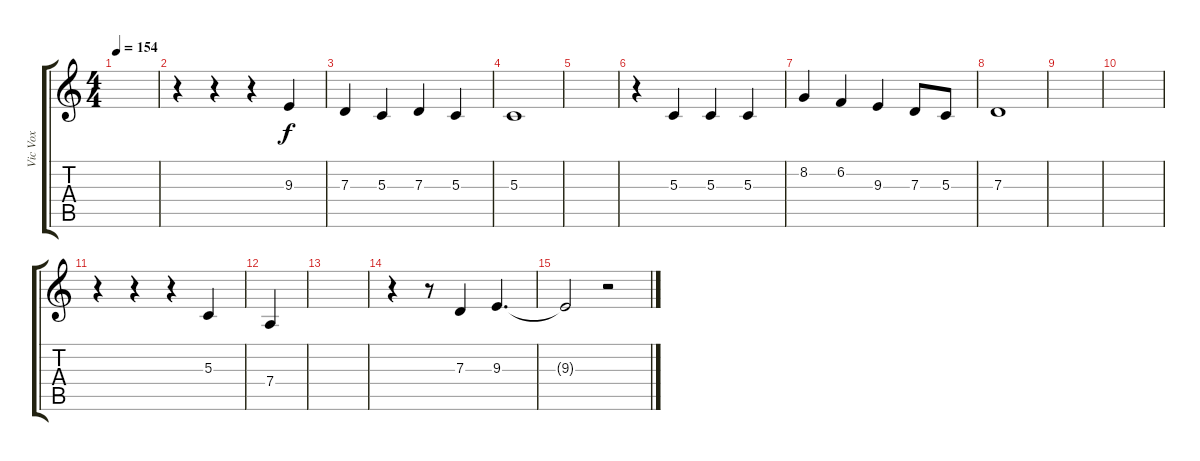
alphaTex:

\track ("Vic Vox" "Vic Vox") {instrument tenorsax}
\staff {score tabs}
\tuning (E4 B3 G3 D3 A2 E2) {hide}
\ts (4 4)
\tempo 154
\clef g2
\ks c
|
r.4 r.4 r.4 9.3.4 |
7.3.4 5.3.4 7.3.4 5.3.4 |
5.3.1 |
|
r.4 5.3.4 5.3.4 5.3.4 |
8.2.4 6.2.4 9.3.4 7.3.8 5.3.8 |
7.3.1 |
|
|
r.4 r.4 r.4 5.3.4 |
7.4.4 |
|
r.4 r.8 7.3.4 9.3.4{d} |
9.3{t}.2 r.2
